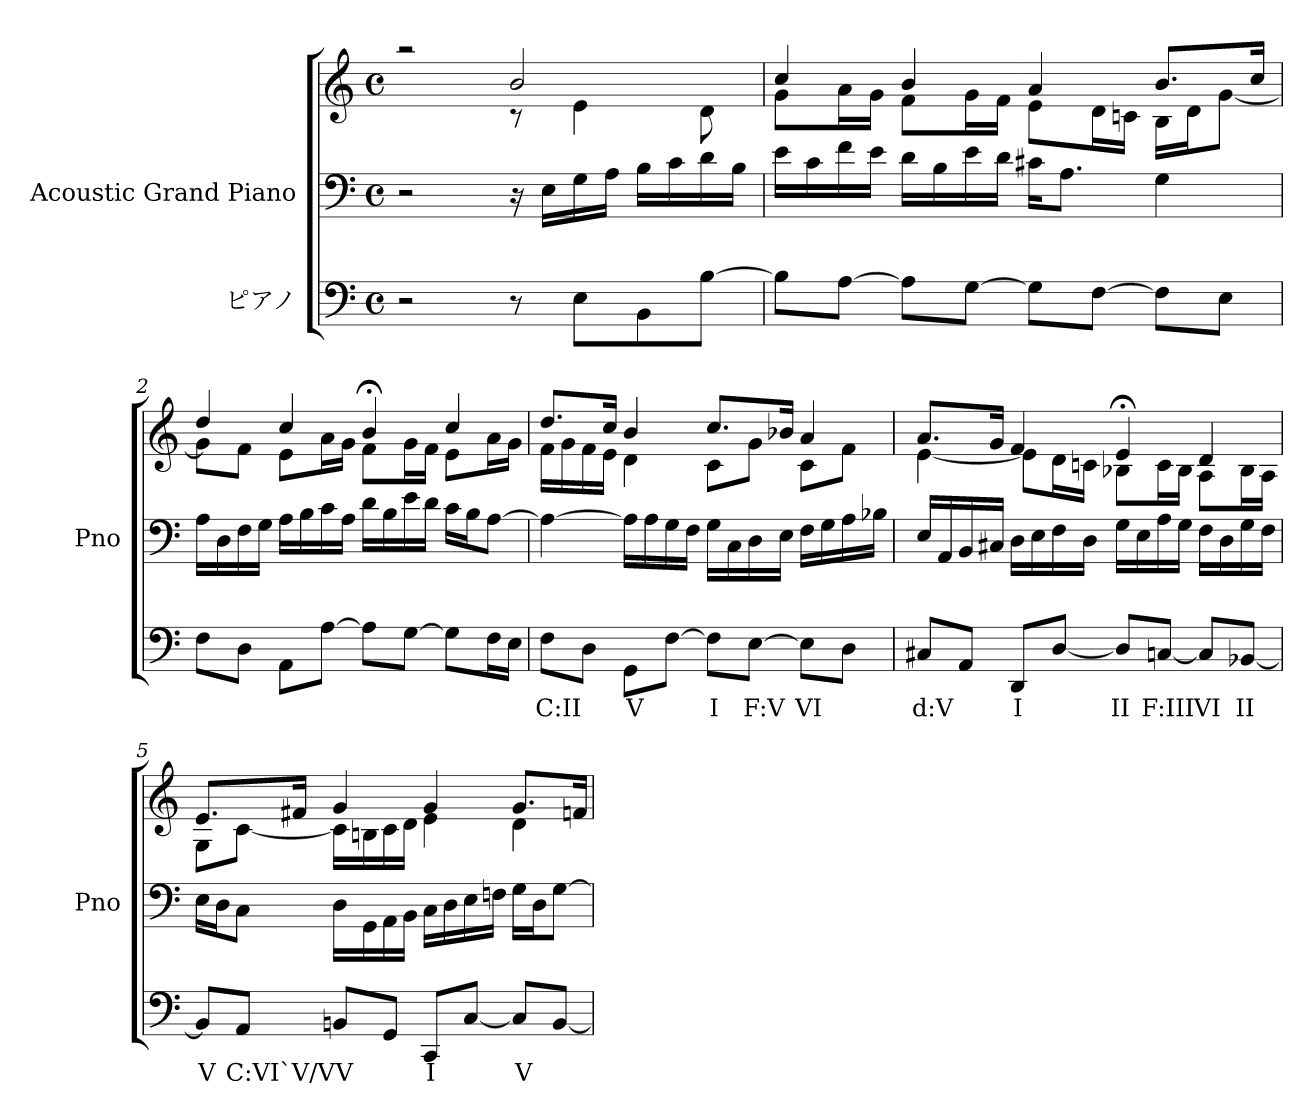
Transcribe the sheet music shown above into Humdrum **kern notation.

**kern	**text	**kern	**kern
*part2	*part2	*part1	*part1
*staff3	*staff3	*staff2	*staff1
*I"ピアノ	*	*I"Acoustic Grand Piano	*
*	*	*I'Pno	*
*clefF4	*	*clefF4	*clefG2
*k[]	*	*k[]	*k[]
*C:	*	*C:	*C:
*M4/4	*	*M4/4	*M4/4
*met(c)	*	*met(c)	*met(c)
*MM120	*	*MM120	*MM120
=	=	=	=
*	*	*	*^
2r	.	2r	2raa	2ryy
8r	.	16r	2b/	8rc
.	.	16E\LL	.	.
8E\L	.	16G\	.	4e\
.	.	16A\JJ	.	.
8BB\	.	16B\LL	.	.
.	.	16c\	.	.
[8B\J	.	16d\	.	8d\
.	.	16B\JJ	.	.
=1	=1	=1	=1	=1
8B\L]	.	16e\LL	4cc/	8g\L
.	.	16c\	.	.
[8A\J	.	16f\	.	16a\L
.	.	16e\JJ	.	16g\JJ
8A\L]	.	16d\LL	4b/	8f\L
.	.	16B\	.	.
[8G\J	.	16e\	.	16g\L
.	.	16d\JJ	.	16f\JJ
8G\L]	.	16c#X\KL	4a/	8e\L
.	.	8.A\J	.	.
[8F\J	.	.	.	16d\L
.	.	.	.	16cn\JJ
8F\L]	.	4G\	8.b/L	16B\LL
.	.	.	.	16d\J
8E\J	.	.	.	[<8g\J
.	.	.	16cc/Jk	.
=2	=2	=2	=2	=2
8F\L	.	16A\LL	4dd/	8g\L]
.	.	16D\	.	.
8D\J	.	16F\	.	8f\J
.	.	16G\JJ	.	.
8AA\L	.	16A\LL	4cc/	8e\L
.	.	16B\	.	.
[8A\J	.	16c\	.	16a\L
.	.	16A\JJ	.	16g\JJ
8A\L]	.	16d\LL	4b;</	8f\L
.	.	16B\	.	.
[8G\J	.	16e\	.	16g\L
.	.	16d\JJ	.	16f\JJ
8G\L]	.	16c\LL	4cc/	8e\L
.	.	16B\J	.	.
16F\L	.	[8A\J	.	16a\L
16E\JJ	.	.	.	16g\JJ
=3	=3	=3	=3	=3
!	!LO:LY:b	!	!	!
8F\L	C:II	4A\_	8.dd/L	16f\LL
.	.	.	.	16g\
8D\J	.	.	.	16f\
.	.	.	16cc/Jk	16e\JJ
!	!LO:LY:b	!	!	!
8GG\L	V	16A\LL]	4b/	4d\
.	.	16A\	.	.
[8F\J	.	16G\	.	.
.	.	16F\JJ	.	.
!	!LO:LY:b	!	!	!
8F\L]	I	16G\LL	8.cc/L	8c\L
.	.	16C\	.	.
!	!LO:LY:b	!	!	!
[8E\J	F:V	16D\	.	8g\J
.	.	16E\JJ	16b-X/Jk	.
!	!LO:LY:b	!	!	!
8E\L]	VI	16F\LL	4a/	8c\L
.	.	16G\	.	.
8D\J	.	16A\	.	8f\J
.	.	16B-X\JJ	.	.
!!LO:LB:g=z	!!
=4	=4	=4	=4	=4
!	!LO:LY:b	!	!	!
8C#X/L	d:V	16E/LL	8.a/L	[<4e\
.	.	16AA/	.	.
8AA/J	.	16BB/	.	.
.	.	16C#X/JJ	16g/Jk	.
!	!LO:LY:b	!	!	!
8DD/L	I	16D\LL	4f/	8e\L]
.	.	16E\	.	.
[8D/J	.	16F\	.	16d\L
.	.	16D\JJ	.	16cn\JJ
!	!LO:LY:b	!	!	!
8D/L]	II	16G\LL	4e;</	8B-X\L
.	.	16E\	.	.
!	!LO:LY:b	!	!	!
[8Cn/J	F:III	16A\	.	16c\L
.	.	16G\JJ	.	16B-\JJ
!	!LO:LY:b	!	!	!
8C/L]	VI	16F\LL	4d/	8A\L
.	.	16D\	.	.
!	!LO:LY:b	!	!	!
[8BB-X/J	II	16G\	.	16B-\L
.	.	16F\JJ	.	16A\JJ
=5	=5	=5	=5	=5
!	!LO:LY:b	!	!	!
8BB-/L]	V	16E\LL	8.e/L	8G\L
.	.	16D\J	.	.
!	!LO:LY:b	!	!	!
8AA/J	C:VI`V/V	8C\J	.	[<8c\J
.	.	.	16f#X/Jk	.
!	!LO:LY:b	!	!	!
8BBn/L	V	16D\LL	4g/	16c\LL]
.	.	16GG\	.	16Bn\
8GG/J	.	16AA\	.	16c\
.	.	16BB\JJ	.	16d\JJ
!	!LO:LY:b	!	!	!
8CC/L	I	16C\LL	4g/	4e\
.	.	16D\	.	.
[8C/J	.	16E\	.	.
.	.	16Fn\JJ	.	.
!	!LO:LY:b	!	!	!
8C/L]	V	16G\LL	8.g/L	4d\
.	.	16D\J	.	.
[8BB/J	.	[8G\J	.	.
.	.	.	16fn/Jk	.
*	*	*	*v	*v
=	=	=	=
*-	*-	*-	*-
